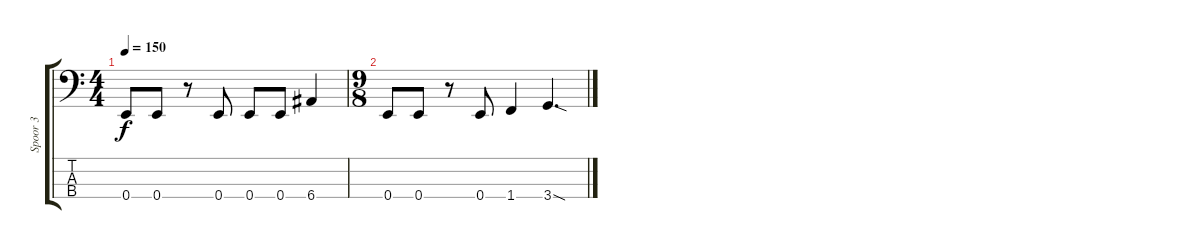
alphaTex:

\track ("Spoor 3" "Spoor 3") {instrument electricbassfinger}
\staff {score tabs}
\tuning (G2 D2 A1 E1) {hide}
\ts (4 4)
\tempo 150
\clef f4
\ks c
0.4.8{dy f} 0.4.8 r.8 0.4.8 0.4.8 0.4.8 6.4.4 |
\ts (9 8)
0.4.8 0.4.8 r.8 0.4.8 1.4.4 3.4{sod}.4{d}
